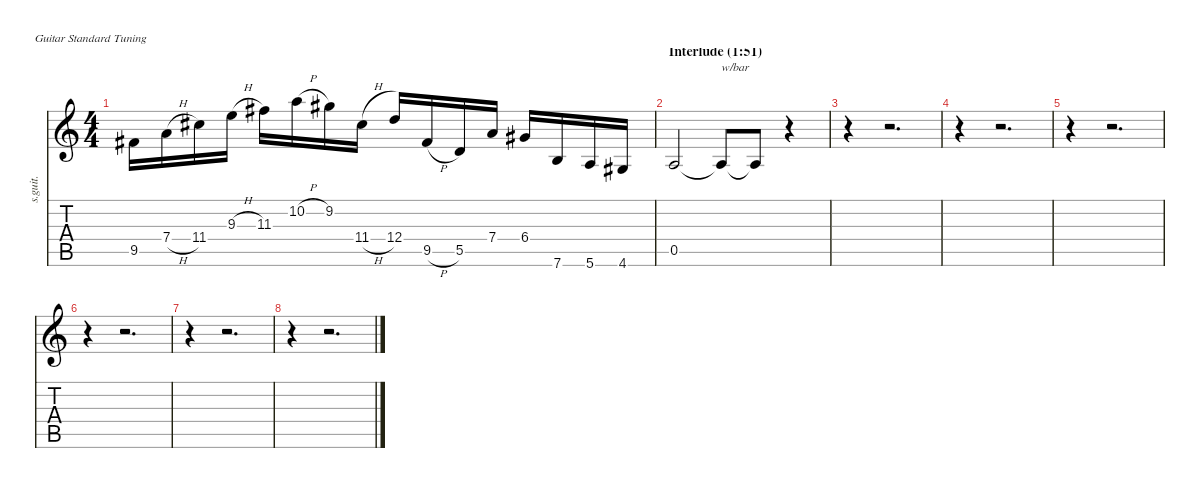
\defaultSystemsLayout 4
\hideDynamics
\bracketExtendMode nobrackets
\track ("Gtr I" "s.guit.") {instrument distortionguitar}
\staff {score tabs}
\tuning (E4 B3 G3 D3 A2 E2)
\ts (4 4)
\tempo (78 hide)
\clef g2
\ks c
9.5{acc #}.16{dy mf} 7.4{h}.16 11.4{acc #}.16 9.3{h}.16 11.3{acc #}.16 10.2{h}.16 9.2{acc #}.16 11.4{h acc #}.16 12.4.16 9.5{h acc #}.16 5.5.16 7.4.16 6.4{acc #}.16 7.6.16 5.6.16 4.6{acc #}.16 |
\section ("" "Interlude (1:51)")
0.5.2 0.5{t}.8{txt "w/bar"} 0.5{t}.8 r.4 |
r.4 r.2{d} |
r.4 r.2{d} |
r.4 r.2{d} |
r.4 r.2{d} |
r.4 r.2{d} |
r.4 r.2{d}
